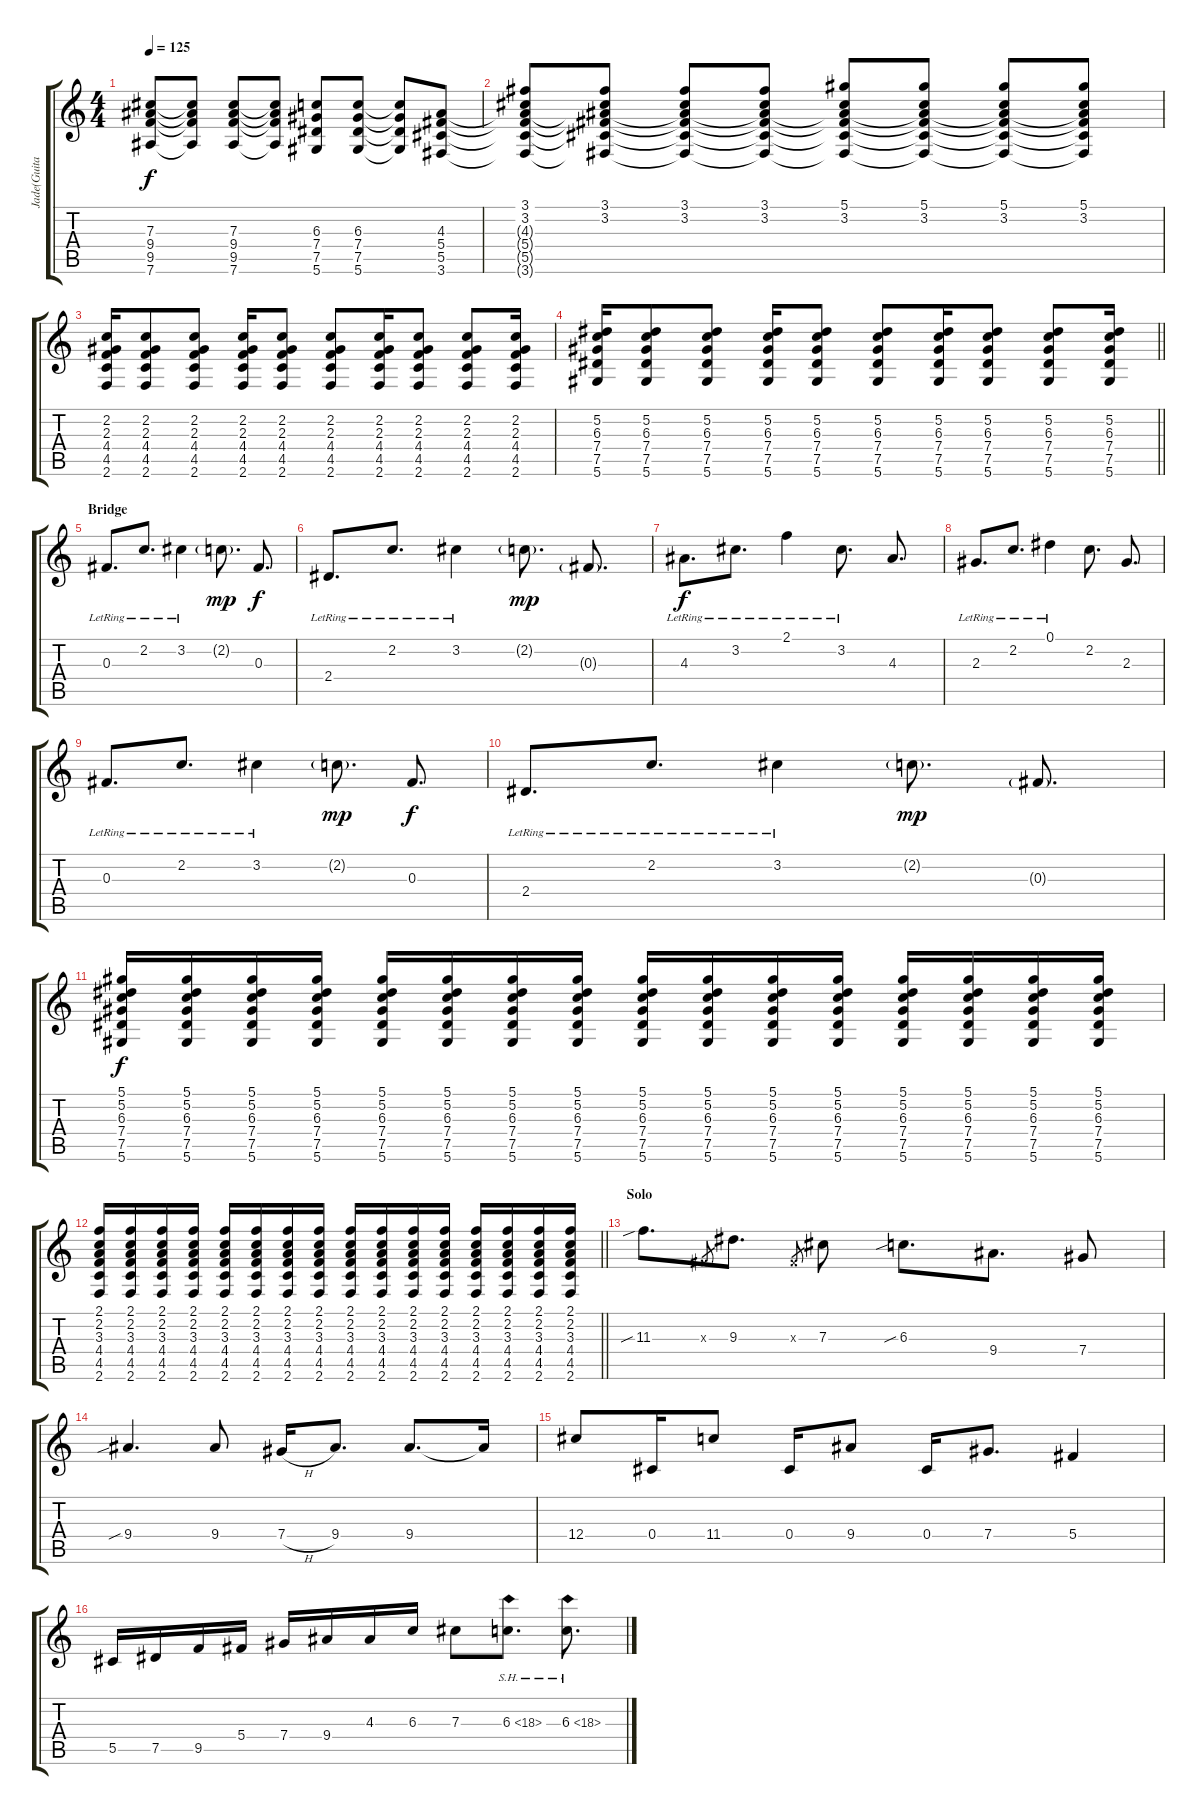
\track ("Jade(Guitar 2)" "Jade(Guita") {instrument overdrivenguitar}
\staff {score tabs}
\tuning (Eb4 Bb3 Gb3 Db3 Ab2 Eb2) {hide}
\ts (4 4)
\tempo 125
\clef g2
\ks c
(7.3 9.4 9.5 7.6).8{dy f} (7.3{t} 9.4{t} 9.5{t} 7.6{t}).8 (7.3 9.4 9.5 7.6).8 (7.3{t} 9.4{t} 9.5{t} 7.6{t}).8 (6.3 7.4 7.5 5.6).8 (6.3 7.4 7.5 5.6).8 (6.3{t} 7.4{t} 7.5{t} 5.6{t}).8 (4.3 5.4 5.5 3.6).8 |
(3.1 3.2 4.3{t} 5.4{t} 5.5{t} 3.6{t}).8 (3.1 3.2 4.3{t} 5.4{t} 5.5{t} 3.6{t}).8 (3.1 3.2 4.3{t} 5.4{t} 5.5{t} 3.6{t}).8 (3.1 3.2 4.3{t} 5.4{t} 5.5{t} 3.6{t}).8 (5.1 3.2 4.3{t} 5.4{t} 5.5{t} 3.6{t}).8 (5.1 3.2 4.3{t} 5.4{t} 5.5{t} 3.6{t}).8 (5.1 3.2 4.3{t} 5.4{t} 5.5{t} 3.6{t}).8 (5.1 3.2 4.3{t} 5.4{t} 5.5{t} 3.6{t}).8 |
(2.2 2.3 4.4 4.5 2.6).16 (2.2 2.3 4.4 4.5 2.6).8 (2.2 2.3 4.4 4.5 2.6).8 (2.2 2.3 4.4 4.5 2.6).16 (2.2 2.3 4.4 4.5 2.6).8 (2.2 2.3 4.4 4.5 2.6).8 (2.2 2.3 4.4 4.5 2.6).16 (2.2 2.3 4.4 4.5 2.6).8 (2.2 2.3 4.4 4.5 2.6).8 (2.2 2.3 4.4 4.5 2.6).16 |
\barLineRight lightlight
(5.2 6.3 7.4 7.5 5.6).16 (5.2 6.3 7.4 7.5 5.6).8 (5.2 6.3 7.4 7.5 5.6).8 (5.2 6.3 7.4 7.5 5.6).16 (5.2 6.3 7.4 7.5 5.6).8 (5.2 6.3 7.4 7.5 5.6).8 (5.2 6.3 7.4 7.5 5.6).16 (5.2 6.3 7.4 7.5 5.6).8 (5.2 6.3 7.4 7.5 5.6).8 (5.2 6.3 7.4 7.5 5.6).16 |
\section ("" "Bridge")
0.3{lr}.8{d} 2.2{lr}.8{d} 3.2{lr}.4 2.2{g}.8{d dy mp} 0.3.8{d dy f} |
2.4{lr}.8{d} 2.2{lr}.8{d} 3.2{lr}.4 2.2{g}.8{d dy mp} 0.3{g}.8{d} |
4.3{lr}.8{d dy f} 3.2{lr}.8{d} 2.1{lr}.4 3.2{lr}.8{d} 4.3.8{d} |
2.3{lr}.8{d} 2.2{lr}.8{d} 0.1{lr}.4 2.2.8{d} 2.3.8{d} |
0.3{lr}.8{d} 2.2{lr}.8{d} 3.2{lr}.4 2.2{g}.8{d dy mp} 0.3.8{d dy f} |
2.4{lr}.8{d} 2.2{lr}.8{d} 3.2{lr}.4 2.2{g}.8{d dy mp} 0.3{g}.8{d} |
(5.1 5.2 6.3 7.4 7.5 5.6).16{dy f} (5.1 5.2 6.3 7.4 7.5 5.6).16 (5.1 5.2 6.3 7.4 7.5 5.6).16 (5.1 5.2 6.3 7.4 7.5 5.6).16 (5.1 5.2 6.3 7.4 7.5 5.6).16 (5.1 5.2 6.3 7.4 7.5 5.6).16 (5.1 5.2 6.3 7.4 7.5 5.6).16 (5.1 5.2 6.3 7.4 7.5 5.6).16 (5.1 5.2 6.3 7.4 7.5 5.6).16 (5.1 5.2 6.3 7.4 7.5 5.6).16 (5.1 5.2 6.3 7.4 7.5 5.6).16 (5.1 5.2 6.3 7.4 7.5 5.6).16 (5.1 5.2 6.3 7.4 7.5 5.6).16 (5.1 5.2 6.3 7.4 7.5 5.6).16 (5.1 5.2 6.3 7.4 7.5 5.6).16 (5.1 5.2 6.3 7.4 7.5 5.6).16 |
\barLineRight lightlight
(2.1 2.2 3.3 4.4 4.5 2.6).16 (2.1 2.2 3.3 4.4 4.5 2.6).16 (2.1 2.2 3.3 4.4 4.5 2.6).16 (2.1 2.2 3.3 4.4 4.5 2.6).16 (2.1 2.2 3.3 4.4 4.5 2.6).16 (2.1 2.2 3.3 4.4 4.5 2.6).16 (2.1 2.2 3.3 4.4 4.5 2.6).16 (2.1 2.2 3.3 4.4 4.5 2.6).16 (2.1 2.2 3.3 4.4 4.5 2.6).16 (2.1 2.2 3.3 4.4 4.5 2.6).16 (2.1 2.2 3.3 4.4 4.5 2.6).16 (2.1 2.2 3.3 4.4 4.5 2.6).16 (2.1 2.2 3.3 4.4 4.5 2.6).16 (2.1 2.2 3.3 4.4 4.5 2.6).16 (2.1 2.2 3.3 4.4 4.5 2.6).16 (2.1 2.2 3.3 4.4 4.5 2.6).16 |
\section ("" "Solo")
11.3{sib}.8{d} 0.3{x}.8{gr} 9.3.8{d} 0.3{x}.8{gr} 7.3.8 6.3{sib}.8{d} 9.4.8{d} 7.4.8 |
9.4{sib}.4{d} 9.4.8 7.4{h}.16 9.4.8{d} 9.4.8{d} 9.4{t}.16 |
12.4.8 0.4.16 11.4.8 0.4.16 9.4.8 0.4.16 7.4.8{d} 5.4.4 |
5.5.16 7.5.16 9.5.16 5.4.16 7.4.16 9.4.16 4.3.16 6.3.16 7.3.8 6.3{sh 12}.8{d} 6.3{sh 12}.8{d}
